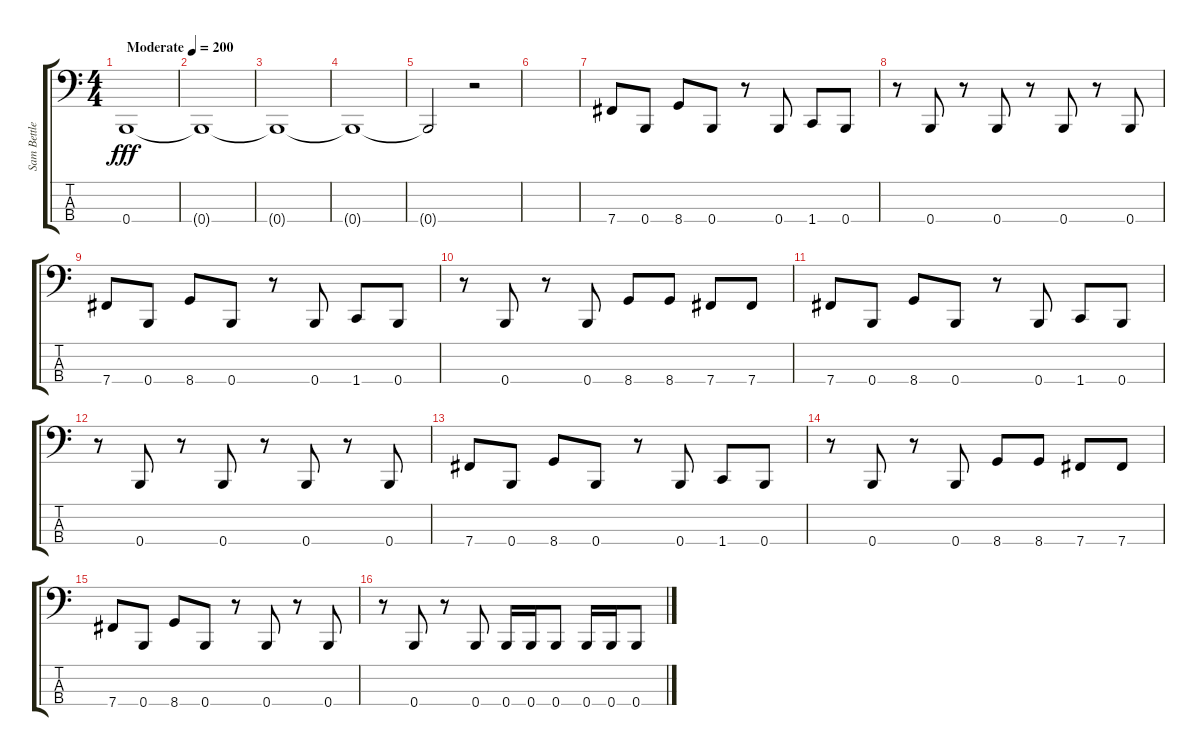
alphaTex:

\track ("Sam Bettley" "Sam Bettle") {instrument electricbasspick}
\staff {score tabs}
\tuning (E2 B1 Gb1 B0) {hide}
\ts (4 4)
\tempo (200 "Moderate")
\clef f4
\ks c
0.4.1{dy fff instrument electricbasspick} |
0.4{t}.1 |
0.4{t}.1 |
0.4{t}.1 |
0.4{t}.2 r.2 |
|
7.4.8 0.4.8 8.4.8 0.4.8 r.8 0.4.8 1.4.8 0.4.8 |
r.8 0.4.8 r.8 0.4.8 r.8 0.4.8 r.8 0.4.8 |
7.4.8 0.4.8 8.4.8 0.4.8 r.8 0.4.8 1.4.8 0.4.8 |
r.8 0.4.8 r.8 0.4.8 8.4.8 8.4.8 7.4.8 7.4.8 |
7.4.8 0.4.8 8.4.8 0.4.8 r.8 0.4.8 1.4.8 0.4.8 |
r.8 0.4.8 r.8 0.4.8 r.8 0.4.8 r.8 0.4.8 |
7.4.8 0.4.8 8.4.8 0.4.8 r.8 0.4.8 1.4.8 0.4.8 |
r.8 0.4.8 r.8 0.4.8 8.4.8 8.4.8 7.4.8 7.4.8 |
7.4.8 0.4.8 8.4.8 0.4.8 r.8 0.4.8 r.8 0.4.8 |
r.8 0.4.8 r.8 0.4.8 0.4.16 0.4.16 0.4.8 0.4.16 0.4.16 0.4.8
